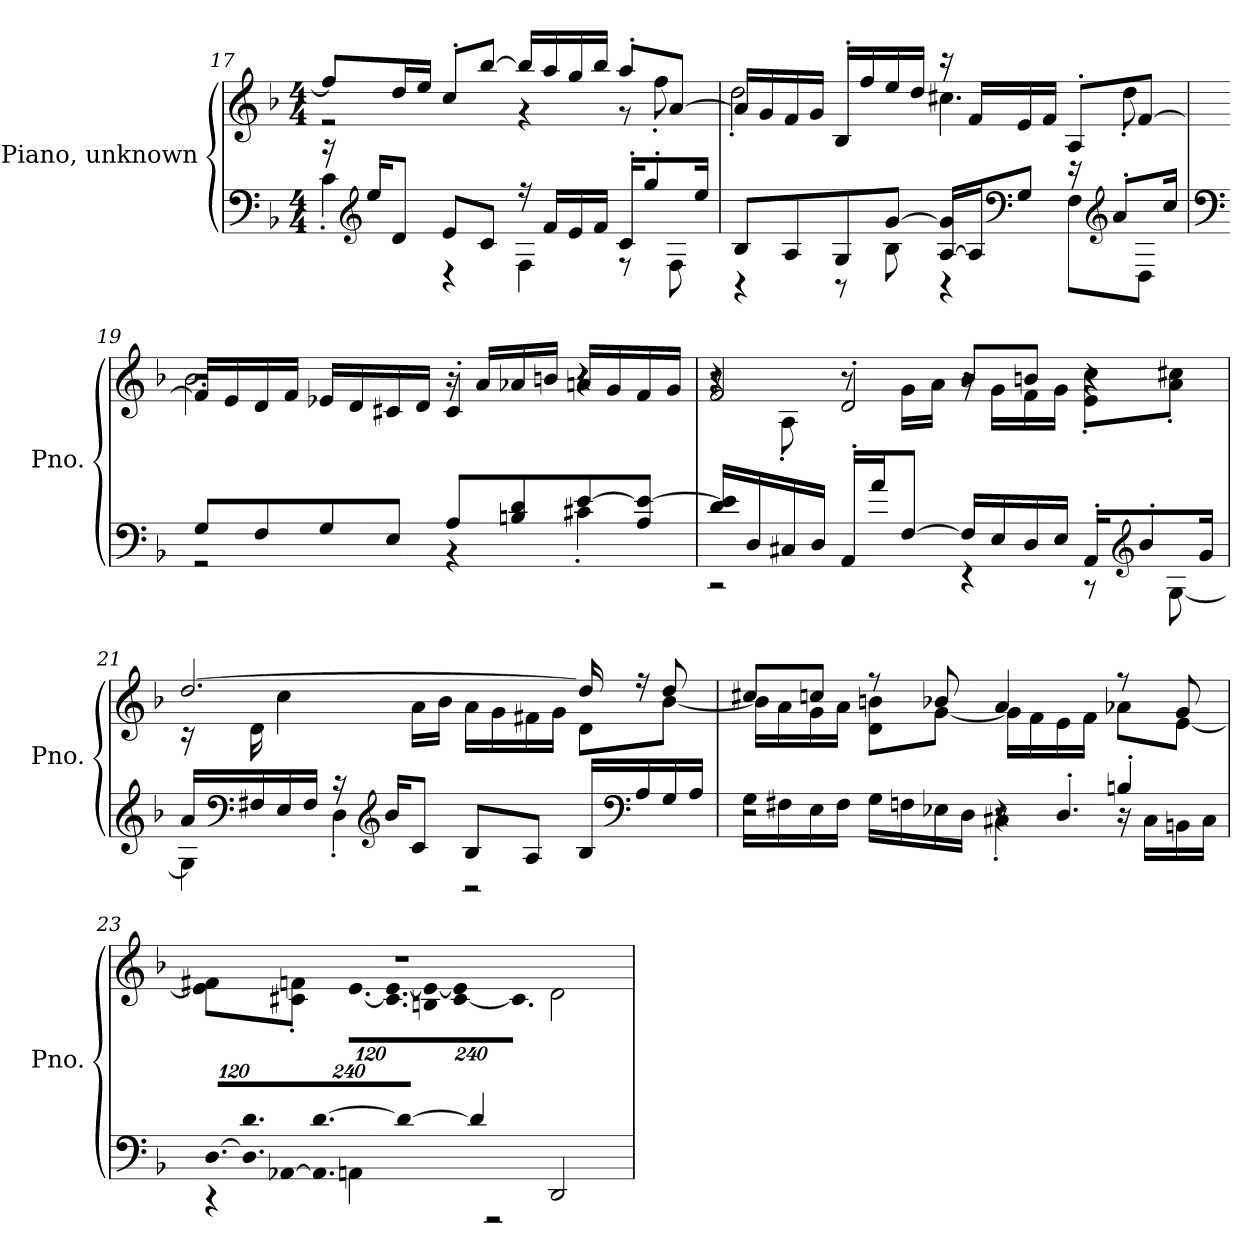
**kern	**kern
*part1	*part1
*staff2	*staff1
*I"Piano, unknown	*
*I'Pno.	*
!!LO:LB:g=z
*clefF4	*clefG2
*k[b-]	*k[b-]
*M4/4	*M4/4
=17	=17
*^	*^
16r	4c'\	8ff/L]	2r
*clefG2	*	*	*
16ee/KL	.	.	.
8d/J	.	16dd/L	.
.	.	16ee/JJ	.
8e/L	4r	8cc'/L	.
8c/J	.	[8bb-/J	.
16r	4F\	16bb-/LL]	4r
16f/LL	.	16aa/	.
16e/	.	16gg/	.
16f/JJ	.	16bb-/JJ	.
16c'/KL	8r	8aa'/L	8r
8gg'/	.	.	.
.	8F\	[8a/J	8ff'\
16ee/Jk	.	.	.
=18	=18	=18	=18
8B-/L	4r	16a/LL]	2dd'\
.	.	16g/	.
8A/	.	16f/	.
.	.	16g/JJ	.
8G/	8r	16B-'/LL	.
.	.	16ff/	.
[8g/J	8B-\	16ee/	.
.	.	16dd/JJ	.
[16A/ 16g/]LL	4r	16r	4.cc#X\
16A/J]	.	16f/LL	.
*clefF4	*	*	*
8G/J	.	16e/	.
.	.	16f/JJ	.
16r	8F\L	8A'/L	.
*clefG2	*	*	*
8a'/L	.	.	.
.	8D\J	[8f/J	8dd'\
16cc/Jk	.	.	.
*	*	*v	*v
!!LO:LB:g=z
=19	=19	=19
*clefF4	*	*
*	*	*^
*	*	*	*^
8G/L	2r	16f/LL]	2.b-\	2r
.	.	16e/	.	.
8F/	.	16d/	.	.
.	.	16f/JJ	.	.
8G/	.	16e-X/LL	.	.
.	.	16d/	.	.
8E/J	.	16c#X/	.	.
.	.	16d/JJ	.	.
8A/L	4r	16r	.	4c#'/
.	.	16a/LL	.	.
8Bn/ 8d/	.	16a-X/	.	.
.	.	16bn/JJ	.	.
[8e/	4c#X'\	16an/LL	4r	4r
.	.	16g/	.	.
8A/ 8e/_J	.	16f/	.	.
.	.	16g/JJ	.	.
=20	=20	=20	=20	=20
16d/ 16e/]LL	2r	2f/	8r	4r
16D/	.	.	.	.
16C#X/	.	.	8A'\	.
16D/JJ	.	.	.	.
16AA'/LL	.	.	8r	2d'/
16a/J	.	.	.	.
[8F/J	.	.	16g\LL	.
.	.	.	16a\JJ	.
16F/LL]	4r	8b-/L	16r	.
16E/	.	.	16g\LL	.
16D/	.	8bn/J	16f\	.
16E/JJ	.	.	16g\JJ	.
16AA'/KL	8r	4r	8e\' 8cc\'L	4r
*clefG2	*	*	*	*
8b-'/	.	.	.	.
.	[8G\	.	8a\' 8cc#X\'J	.
16g/Jk	.	.	.	.
*	*	*	*v	*v
!!LO:PB:g=z
=21	=21	=21	=21
16a/LL	4G\]	[2.dd/	16r
*clefF4	*	*	*
16F#X/	.	.	16d\
16E/	.	.	4cc\
16F#/JJ	.	.	.
16r	4D'\	.	.
*clefG2	*	*	*
16b-/KL	.	.	.
8c/J	.	.	16a\LL
.	.	.	16b-\JJ
8B-/L	2r	.	16a\LL
.	.	.	16g\
8A/J	.	.	16f#X\
.	.	.	16g\JJ
16B-/LL	.	16dd/]	8d\L
*clefF4	*	*	*
16A/	.	16r	.
16G/	.	8dd/	[8b-\J
16A/JJ	.	.	.
=22	=22	=22	=22
*	*^	*	*
2r	16G\LL	2r	8cc#X/L	16b-\LL]
.	16F#X\	.	.	16a\
.	16E\	.	8ccn/J	16g\
.	16F#\JJ	.	.	16a\JJ
.	16G\LL	.	8r	8d\ 8bn\L
.	16Fn\	.	.	.
.	16E-X\	.	8b-X/	[8g\J
.	16D\JJ	.	.	.
4r	4C#X'\	8r	4a/	16g\LL]
.	.	.	.	16f\
.	.	4.D'/	.	16e\
.	.	.	.	16f\JJ
4Bn'/	16r	.	8r	8a-X\L
.	16C#\LL	.	.	.
.	16BBn\	.	8g/	[8e\J
.	16C#\JJ	.	.	.
*v	*v	*v	*	*
!!LO:LB:g=z	!!
=23	=23	=23
*Xbrackettup	*	*
*^	*	*
!LO:N:vis=32.	!	!	!
[1920%103D/LLL	4r	1r	8e\] 8f#X\L
!LO:N:vis=32.	!	!	!
1920%103D/] 1920%103d/J	.	.	.
!LO:N:vis=16	!	!	!
[1920%137AA-X/	.	.	.
.	.	.	8c#X\' 8fn\'J
!LO:N:vis=32.	!	!	!
1920%103AA-/] [1920%103d/L	.	.	.
!LO:N:vis=64	!	!	!
960%17d/JJJk_	.	.	.
*	*	*	*Xbrackettup
!	!	!	!LO:N:vis=32.
4d/]	4AAn\	.	[1920%103e\LLL
!	!	!	!LO:N:vis=32.
.	.	.	1920%103c#\ 1920%103e\_J
!	!	!	!LO:N:vis=16
.	.	.	1920%137Bn\ 1920%137e\_
!	!	!	!LO:N:vis=64
.	.	.	[960%17c#\ 960%17e\]KL
!	!	!	!LO:N:vis=32.
.	.	.	1920%103c#\JJJ]
2DD/	2r	.	2d\
*v	*v	*	*
*	*v	*v
=	=
*-	*-
